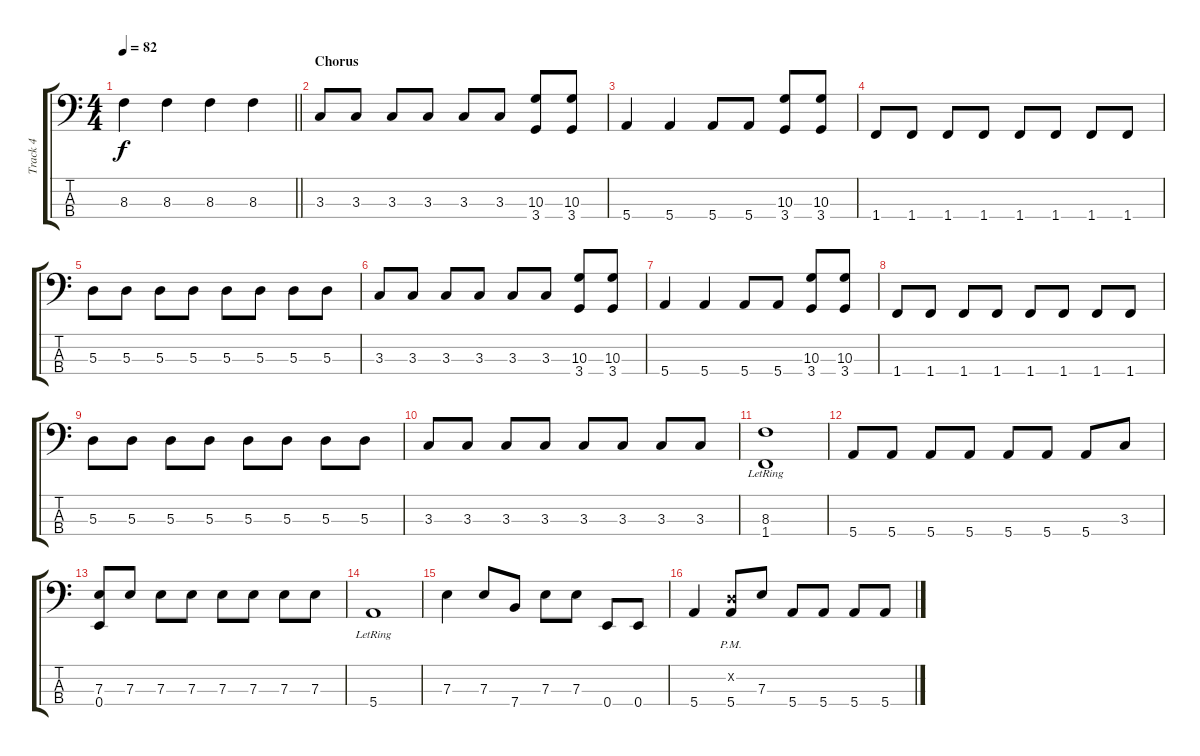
\track ("Track 4" "Track 4") {instrument electricbassfinger}
\staff {score tabs}
\tuning (G2 D2 A1 E1) {hide}
\ts (4 4)
\tempo 82
\clef f4
\barLineRight lightlight
\ks c
8.3.4{dy f} 8.3.4 8.3.4 8.3.4 |
\section ("" "Chorus")
3.3.8 3.3.8 3.3.8 3.3.8 3.3.8 3.3.8 (10.3 3.4).8 (10.3 3.4).8 |
5.4.4 5.4.4 5.4.8 5.4.8 (10.3 3.4).8 (10.3 3.4).8 |
1.4.8 1.4.8 1.4.8 1.4.8 1.4.8 1.4.8 1.4.8 1.4.8 |
5.3.8 5.3.8 5.3.8 5.3.8 5.3.8 5.3.8 5.3.8 5.3.8 |
3.3.8 3.3.8 3.3.8 3.3.8 3.3.8 3.3.8 (10.3 3.4).8 (10.3 3.4).8 |
5.4.4 5.4.4 5.4.8 5.4.8 (10.3 3.4).8 (10.3 3.4).8 |
1.4.8 1.4.8 1.4.8 1.4.8 1.4.8 1.4.8 1.4.8 1.4.8 |
5.3.8 5.3.8 5.3.8 5.3.8 5.3.8 5.3.8 5.3.8 5.3.8 |
3.3.8 3.3.8 3.3.8 3.3.8 3.3.8 3.3.8 3.3.8 3.3.8 |
(8.3{lr} 1.4{lr}).1 |
5.4.8 5.4.8 5.4.8 5.4.8 5.4.8 5.4.8 5.4.8 3.3.8 |
(7.3 0.4).8 7.3.8 7.3.8 7.3.8 7.3.8 7.3.8 7.3.8 7.3.8 |
5.4{lr}.1 |
7.3.4 7.3.8 7.4.8 7.3.8 7.3.8 0.4.8 0.4.8 |
5.4.4 (0.2{x} 5.4{pm}).8 7.3.8 5.4.8 5.4.8 5.4.8 5.4.8
